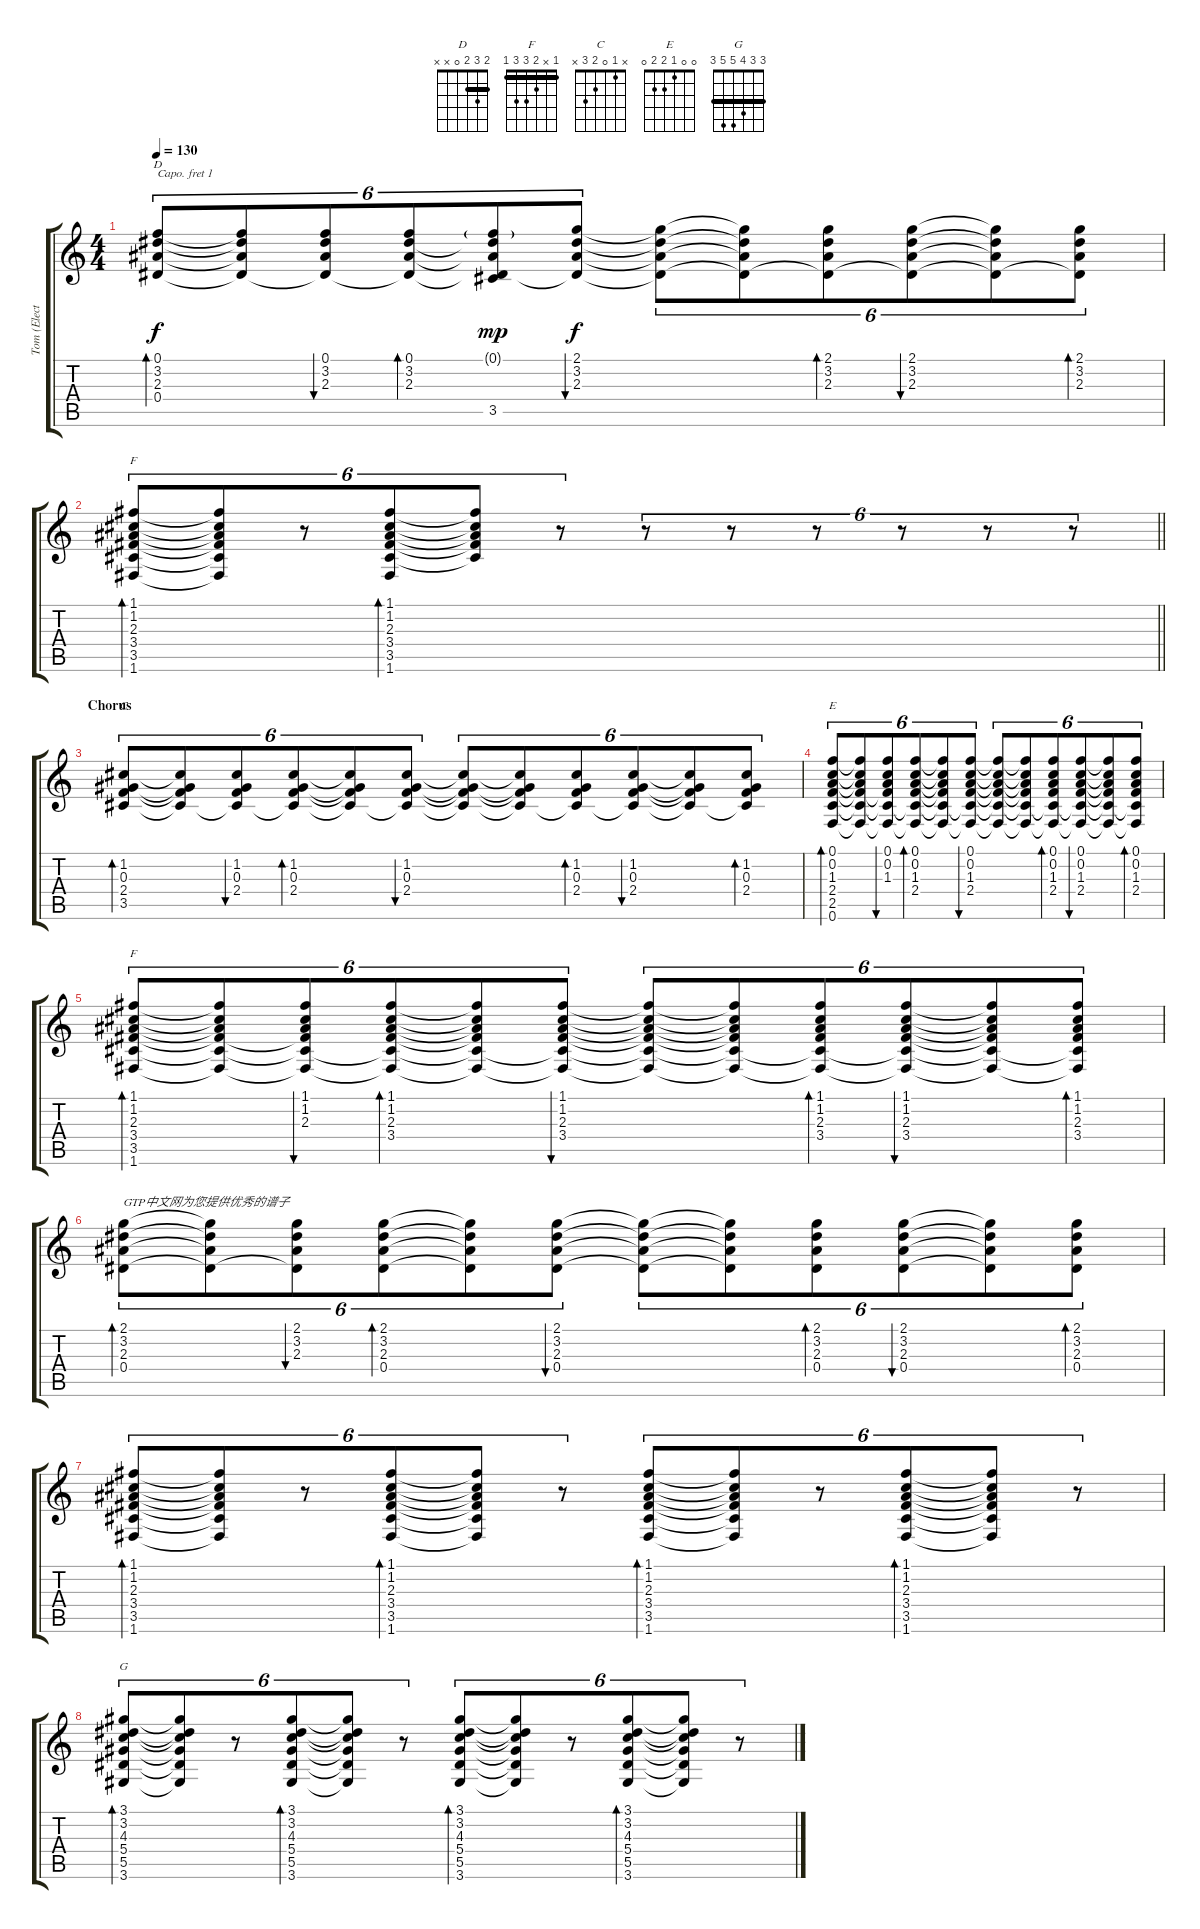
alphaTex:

\track ("Tom (Electro-Acoustic Guitar)" "Tom (Elect") {instrument acousticguitarsteel}
\staff {score tabs}
\capo 1
\tuning (E4 B3 G3 D3 A2 E2) {hide}
\chord ("D" 2 3 2 0 x x) {barre 2}
\chord ("F" 1 1 2 3 3 1) {barre 1}
\chord ("C" x 1 0 2 3 x)
\chord ("E" 0 0 1 2 2 0)
\chord ("F" 1 x 2 3 3 1) {barre 1}
\chord ("G" 3 3 4 5 5 3) {barre 3}
\ts (4 4)
\tempo 130
\clef g2
\ks c
(0.1 3.2 2.3 0.4).8{tu (6 4) bd 30 ch "D" dy f} (0.1{t} 3.2{t} 2.3{t} 0.4{t}).8{tu (6 4)} (0.1 3.2 2.3 0.4{t}).8{tu (6 4) bu 30} (0.1 3.2 2.3 0.4{t}).8{tu (6 4) bd 30} (0.1{g} 3.2{t} 2.3{t} 0.4{t} 3.5{t}).8{tu (6 4) dy mp} (2.1 3.2 2.3 0.4{t}).8{tu (6 4) bu 30 dy f} (2.1{t} 3.2{t} 2.3{t} 0.4{t}).8{tu (6 4)} (2.1{t} 3.2{t} 2.3{t} 0.4{t}).8{tu (6 4)} (2.1 3.2 2.3 0.4{t}).8{tu (6 4) bd 30} (2.1 3.2 2.3 0.4{t}).8{tu (6 4) bu 30} (2.1{t} 3.2{t} 2.3{t} 0.4{t}).8{tu (6 4)} (2.1 3.2 2.3 0.4{t}).8{tu (6 4) bd 30} |
\barLineRight lightlight
(1.1 1.2 2.3 3.4 3.5 1.6).8{tu (6 4) bd 30 ch "F"} (1.1{t} 1.2{t} 2.3{t} 3.4{t} 3.5{t} 1.6{t}).8{tu (6 4)} r.8{tu (6 4)} (1.1 1.2 2.3 3.4 3.5 1.6).8{tu (6 4) bd 30} (1.1{t} 1.2{t} 2.3{t} 3.4{t} 3.5{t}).8{tu (6 4)} r.8{tu (6 4)} r.8{tu (6 4)} r.8{tu (6 4)} r.8{tu (6 4)} r.8{tu (6 4)} r.8{tu (6 4)} r.8{tu (6 4)} |
\section ("" "Chorus")
(1.2 0.3 2.4 3.5).8{tu (6 4) bd 30 ch "C"} (1.2{t} 0.3{t} 2.4{t} 3.5{t}).8{tu (6 4)} (1.2 0.3 2.4 3.5{t}).8{tu (6 4) bu 30} (1.2 0.3 2.4 3.5{t}).8{tu (6 4) bd 30} (1.2{t} 0.3{t} 2.4{t} 3.5{t}).8{tu (6 4)} (1.2 0.3 2.4 3.5{t}).8{tu (6 4) bu 30} (1.2{t} 0.3{t} 2.4{t} 3.5{t}).8{tu (6 4)} (1.2{t} 0.3{t} 2.4{t} 3.5{t}).8{tu (6 4)} (1.2 0.3 2.4 3.5{t}).8{tu (6 4) bd 30} (1.2 0.3 2.4 3.5{t}).8{tu (6 4) bu 30} (1.2{t} 0.3{t} 2.4{t} 3.5{t}).8{tu (6 4)} (1.2 0.3 2.4 3.5{t}).8{tu (6 4) bd 30} |
(0.1 0.2 1.3 2.4 2.5 0.6).8{tu (6 4) bd 30 ch "E"} (0.1{t} 0.2{t} 1.3{t} 2.4{t} 2.5{t} 0.6{t}).8{tu (6 4)} (0.1 0.2 1.3 2.4{t} 2.5{t} 0.6{t}).8{tu (6 4) bu 30} (0.1 0.2 1.3 2.4 2.5{t} 0.6{t}).8{tu (6 4) bd 30} (0.1{t} 0.2{t} 1.3{t} 2.4{t} 2.5{t} 0.6{t}).8{tu (6 4)} (0.1 0.2 1.3 2.4 2.5{t} 0.6{t}).8{tu (6 4) bu 30} (0.1{t} 0.2{t} 1.3{t} 2.4{t} 2.5{t} 0.6{t}).8{tu (6 4)} (0.1{t} 0.2{t} 1.3{t} 2.4{t} 2.5{t} 0.6{t}).8{tu (6 4)} (0.1 0.2 1.3 2.4 2.5{t} 0.6{t}).8{tu (6 4) bd 30} (0.1 0.2 1.3 2.4 2.5{t} 0.6{t}).8{tu (6 4) bu 30} (0.1{t} 0.2{t} 1.3{t} 2.4{t} 2.5{t} 0.6{t}).8{tu (6 4)} (0.1 0.2 1.3 2.4 2.5{t} 0.6{t}).8{tu (6 4) bd 30} |
(1.1 1.2 2.3 3.4 3.5 1.6).8{tu (6 4) bd 30 ch "F"} (1.1{t} 1.2{t} 2.3{t} 3.4{t} 3.5{t} 1.6{t}).8{tu (6 4)} (1.1 1.2 2.3 3.4{t} 3.5{t} 1.6{t}).8{tu (6 4) bu 30} (1.1 1.2 2.3 3.4 3.5{t} 1.6{t}).8{tu (6 4) bd 30} (1.1{t} 1.2{t} 2.3{t} 3.4{t} 3.5{t} 1.6{t}).8{tu (6 4)} (1.1 1.2 2.3 3.4 3.5{t} 1.6{t}).8{tu (6 4) bu 30} (1.1{t} 1.2{t} 2.3{t} 3.4{t} 3.5{t} 1.6{t}).8{tu (6 4)} (1.1{t} 1.2{t} 2.3{t} 3.4{t} 3.5{t} 1.6{t}).8{tu (6 4)} (1.1 1.2 2.3 3.4 3.5{t} 1.6{t}).8{tu (6 4) bd 30} (1.1 1.2 2.3 3.4 3.5{t} 1.6{t}).8{tu (6 4) bu 30} (1.1{t} 1.2{t} 2.3{t} 3.4{t} 3.5{t} 1.6{t}).8{tu (6 4)} (1.1 1.2 2.3 3.4 3.5{t} 1.6{t}).8{tu (6 4) bd 30} |
(2.1 3.2 2.3 0.4).8{tu (6 4) bd 30 txt "GTP中文网为您提供优秀的谱子"} (2.1{t} 3.2{t} 2.3{t} 0.4{t}).8{tu (6 4)} (2.1 3.2 2.3 0.4{t}).8{tu (6 4) bu 30} (2.1 3.2 2.3 0.4).8{tu (6 4) bd 30} (2.1{t} 3.2{t} 2.3{t} 0.4{t}).8{tu (6 4)} (2.1 3.2 2.3 0.4).8{tu (6 4) bu 30} (2.1{t} 3.2{t} 2.3{t} 0.4{t}).8{tu (6 4)} (2.1{t} 3.2{t} 2.3{t} 0.4{t}).8{tu (6 4)} (2.1 3.2 2.3 0.4).8{tu (6 4) bd 30} (2.1 3.2 2.3 0.4).8{tu (6 4) bu 30} (2.1{t} 3.2{t} 2.3{t} 0.4{t}).8{tu (6 4)} (2.1 3.2 2.3 0.4).8{tu (6 4) bd 30} |
(1.1 1.2 2.3 3.4 3.5 1.6).8{tu (6 4) bd 30} (1.1{t} 1.2{t} 2.3{t} 3.4{t} 3.5{t} 1.6{t}).8{tu (6 4)} r.8{tu (6 4)} (1.1 1.2 2.3 3.4 3.5 1.6).8{tu (6 4) bd 30} (1.1{t} 1.2{t} 2.3{t} 3.4{t} 3.5{t} 1.6{t}).8{tu (6 4)} r.8{tu (6 4)} (1.1 1.2 2.3 3.4 3.5 1.6).8{tu (6 4) bd 30} (1.1{t} 1.2{t} 2.3{t} 3.4{t} 3.5{t} 1.6{t}).8{tu (6 4)} r.8{tu (6 4)} (1.1 1.2 2.3 3.4 3.5 1.6).8{tu (6 4) bd 30} (1.1{t} 1.2{t} 2.3{t} 3.4{t} 3.5{t} 1.6{t}).8{tu (6 4)} r.8{tu (6 4)} |
(3.1 3.2 4.3 5.4 5.5 3.6).8{tu (6 4) bd 30 ch "G"} (3.1{t} 3.2{t} 4.3{t} 5.4{t} 5.5{t} 3.6{t}).8{tu (6 4)} r.8{tu (6 4)} (3.1 3.2 4.3 5.4 5.5 3.6).8{tu (6 4) bd 30} (3.1{t} 3.2{t} 4.3{t} 5.4{t} 5.5{t} 3.6{t}).8{tu (6 4)} r.8{tu (6 4)} (3.1 3.2 4.3 5.4 5.5 3.6).8{tu (6 4) bd 30} (3.1{t} 3.2{t} 4.3{t} 5.4{t} 5.5{t} 3.6{t}).8{tu (6 4)} r.8{tu (6 4)} (3.1 3.2 4.3 5.4 5.5 3.6).8{tu (6 4) bd 30} (3.1{t} 3.2{t} 4.3{t} 5.4{t} 5.5{t} 3.6{t}).8{tu (6 4)} r.8{tu (6 4)}
